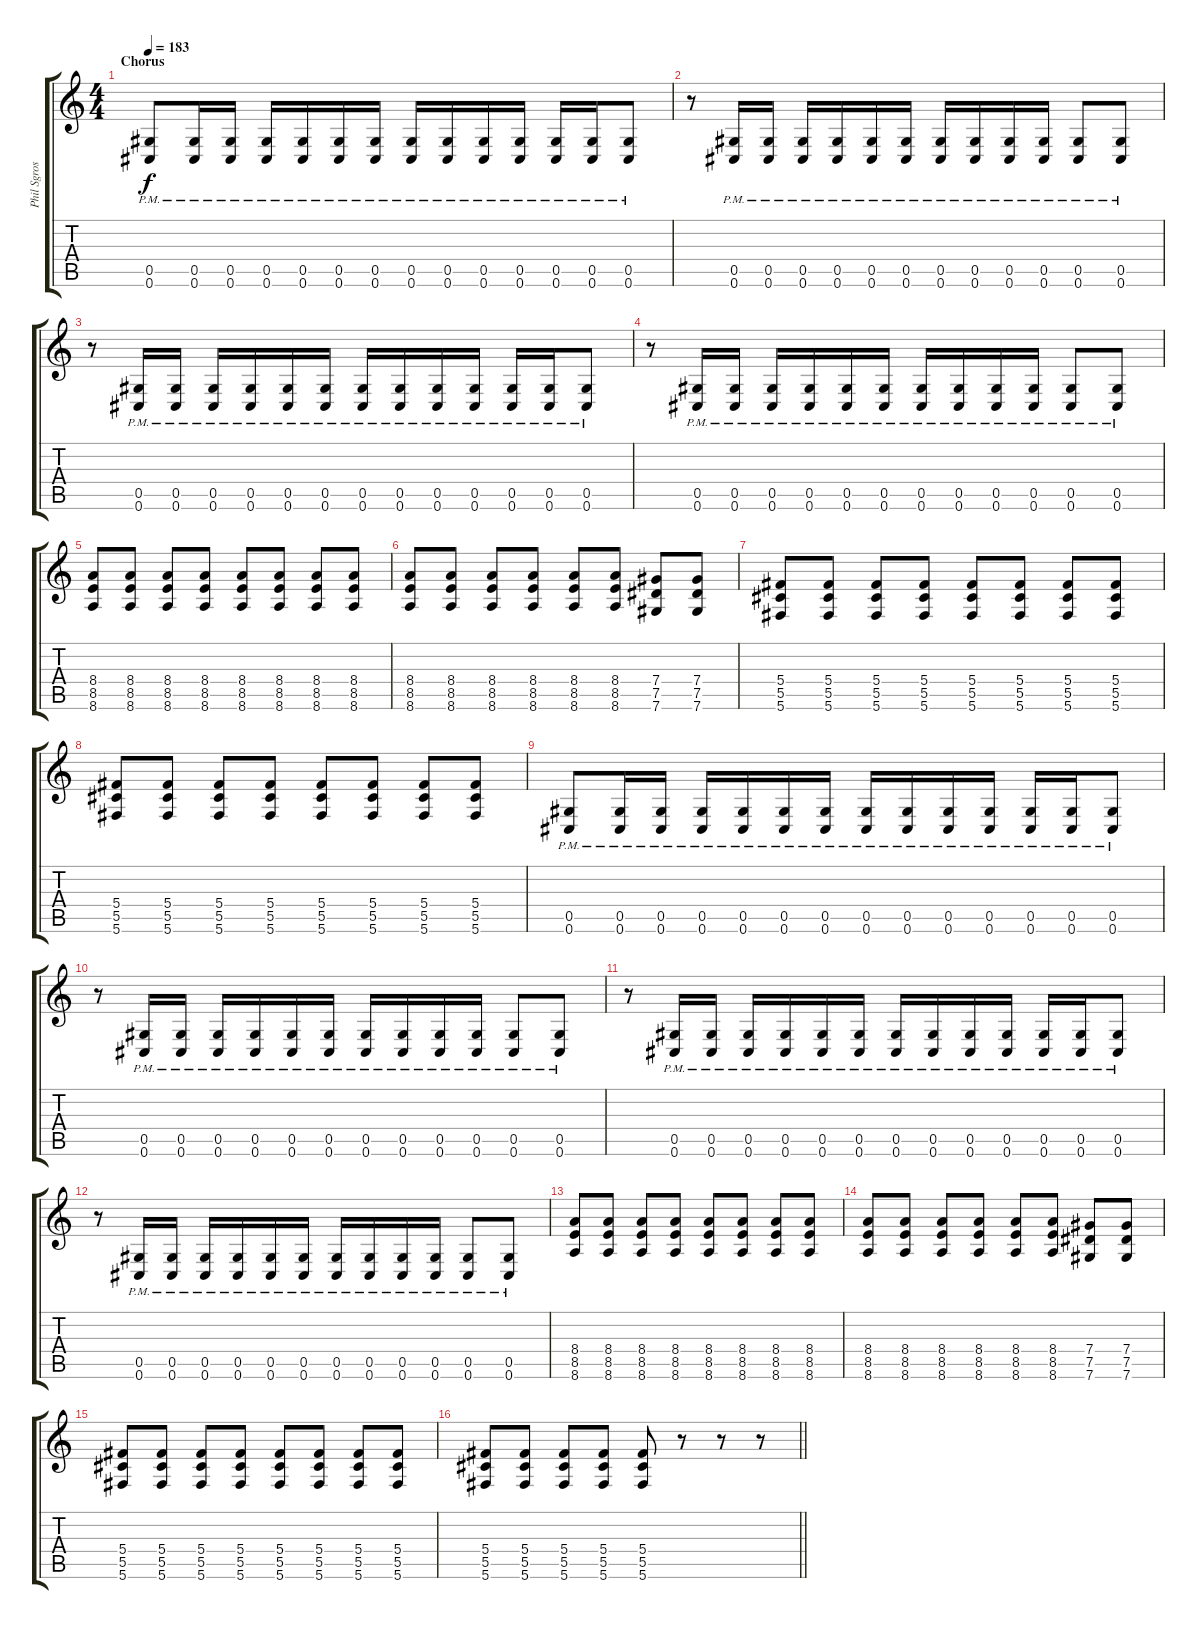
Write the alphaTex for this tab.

\track ("Phil Sgrosso" "Phil Sgros") {instrument distortionguitar}
\staff {score tabs}
\tuning (Eb4 Bb3 Gb3 Db3 Ab2 Db2) {hide}
\ts (4 4)
\section ("" "Chorus")
\tempo 183
\clef g2
\ks c
(0.5{pm} 0.6{pm}).8{dy f} (0.5{pm} 0.6{pm}).16 (0.5{pm} 0.6{pm}).16 (0.5{pm} 0.6{pm}).16 (0.5{pm} 0.6{pm}).16 (0.5{pm} 0.6{pm}).16 (0.5{pm} 0.6{pm}).16 (0.5{pm} 0.6{pm}).16 (0.5{pm} 0.6{pm}).16 (0.5{pm} 0.6{pm}).16 (0.5{pm} 0.6{pm}).16 (0.5{pm} 0.6{pm}).16 (0.5{pm} 0.6{pm}).16 (0.5{pm} 0.6{pm}).8 |
r.8 (0.5{pm} 0.6{pm}).16 (0.5{pm} 0.6{pm}).16 (0.5{pm} 0.6{pm}).16 (0.5{pm} 0.6{pm}).16 (0.5{pm} 0.6{pm}).16 (0.5{pm} 0.6{pm}).16 (0.5{pm} 0.6{pm}).16 (0.5{pm} 0.6{pm}).16 (0.5{pm} 0.6{pm}).16 (0.5{pm} 0.6{pm}).16 (0.5{pm} 0.6{pm}).8 (0.5{pm} 0.6{pm}).8 |
r.8 (0.5{pm} 0.6{pm}).16 (0.5{pm} 0.6{pm}).16 (0.5{pm} 0.6{pm}).16 (0.5{pm} 0.6{pm}).16 (0.5{pm} 0.6{pm}).16 (0.5{pm} 0.6{pm}).16 (0.5{pm} 0.6{pm}).16 (0.5{pm} 0.6{pm}).16 (0.5{pm} 0.6{pm}).16 (0.5{pm} 0.6{pm}).16 (0.5{pm} 0.6{pm}).16 (0.5{pm} 0.6{pm}).16 (0.5{pm} 0.6{pm}).8 |
r.8 (0.5{pm} 0.6{pm}).16 (0.5{pm} 0.6{pm}).16 (0.5{pm} 0.6{pm}).16 (0.5{pm} 0.6{pm}).16 (0.5{pm} 0.6{pm}).16 (0.5{pm} 0.6{pm}).16 (0.5{pm} 0.6{pm}).16 (0.5{pm} 0.6{pm}).16 (0.5{pm} 0.6{pm}).16 (0.5{pm} 0.6{pm}).16 (0.5{pm} 0.6{pm}).8 (0.5{pm} 0.6{pm}).8 |
(8.4 8.5 8.6).8 (8.4 8.5 8.6).8 (8.4 8.5 8.6).8 (8.4 8.5 8.6).8 (8.4 8.5 8.6).8 (8.4 8.5 8.6).8 (8.4 8.5 8.6).8 (8.4 8.5 8.6).8 |
(8.4 8.5 8.6).8 (8.4 8.5 8.6).8 (8.4 8.5 8.6).8 (8.4 8.5 8.6).8 (8.4 8.5 8.6).8 (8.4 8.5 8.6).8 (7.4 7.5 7.6).8 (7.4 7.5 7.6).8 |
(5.4 5.5 5.6).8 (5.4 5.5 5.6).8 (5.4 5.5 5.6).8 (5.4 5.5 5.6).8 (5.4 5.5 5.6).8 (5.4 5.5 5.6).8 (5.4 5.5 5.6).8 (5.4 5.5 5.6).8 |
(5.4 5.5 5.6).8 (5.4 5.5 5.6).8 (5.4 5.5 5.6).8 (5.4 5.5 5.6).8 (5.4 5.5 5.6).8 (5.4 5.5 5.6).8 (5.4 5.5 5.6).8 (5.4 5.5 5.6).8 |
(0.5{pm} 0.6{pm}).8 (0.5{pm} 0.6{pm}).16 (0.5{pm} 0.6{pm}).16 (0.5{pm} 0.6{pm}).16 (0.5{pm} 0.6{pm}).16 (0.5{pm} 0.6{pm}).16 (0.5{pm} 0.6{pm}).16 (0.5{pm} 0.6{pm}).16 (0.5{pm} 0.6{pm}).16 (0.5{pm} 0.6{pm}).16 (0.5{pm} 0.6{pm}).16 (0.5{pm} 0.6{pm}).16 (0.5{pm} 0.6{pm}).16 (0.5{pm} 0.6{pm}).8 |
r.8 (0.5{pm} 0.6{pm}).16 (0.5{pm} 0.6{pm}).16 (0.5{pm} 0.6{pm}).16 (0.5{pm} 0.6{pm}).16 (0.5{pm} 0.6{pm}).16 (0.5{pm} 0.6{pm}).16 (0.5{pm} 0.6{pm}).16 (0.5{pm} 0.6{pm}).16 (0.5{pm} 0.6{pm}).16 (0.5{pm} 0.6{pm}).16 (0.5{pm} 0.6{pm}).8 (0.5{pm} 0.6{pm}).8 |
r.8 (0.5{pm} 0.6{pm}).16 (0.5{pm} 0.6{pm}).16 (0.5{pm} 0.6{pm}).16 (0.5{pm} 0.6{pm}).16 (0.5{pm} 0.6{pm}).16 (0.5{pm} 0.6{pm}).16 (0.5{pm} 0.6{pm}).16 (0.5{pm} 0.6{pm}).16 (0.5{pm} 0.6{pm}).16 (0.5{pm} 0.6{pm}).16 (0.5{pm} 0.6{pm}).16 (0.5{pm} 0.6{pm}).16 (0.5{pm} 0.6{pm}).8 |
r.8 (0.5{pm} 0.6{pm}).16 (0.5{pm} 0.6{pm}).16 (0.5{pm} 0.6{pm}).16 (0.5{pm} 0.6{pm}).16 (0.5{pm} 0.6{pm}).16 (0.5{pm} 0.6{pm}).16 (0.5{pm} 0.6{pm}).16 (0.5{pm} 0.6{pm}).16 (0.5{pm} 0.6{pm}).16 (0.5{pm} 0.6{pm}).16 (0.5{pm} 0.6{pm}).8 (0.5{pm} 0.6{pm}).8 |
(8.4 8.5 8.6).8 (8.4 8.5 8.6).8 (8.4 8.5 8.6).8 (8.4 8.5 8.6).8 (8.4 8.5 8.6).8 (8.4 8.5 8.6).8 (8.4 8.5 8.6).8 (8.4 8.5 8.6).8 |
(8.4 8.5 8.6).8 (8.4 8.5 8.6).8 (8.4 8.5 8.6).8 (8.4 8.5 8.6).8 (8.4 8.5 8.6).8 (8.4 8.5 8.6).8 (7.4 7.5 7.6).8 (7.4 7.5 7.6).8 |
(5.4 5.5 5.6).8 (5.4 5.5 5.6).8 (5.4 5.5 5.6).8 (5.4 5.5 5.6).8 (5.4 5.5 5.6).8 (5.4 5.5 5.6).8 (5.4 5.5 5.6).8 (5.4 5.5 5.6).8 |
\barLineRight lightlight
(5.4 5.5 5.6).8 (5.4 5.5 5.6).8 (5.4 5.5 5.6).8 (5.4 5.5 5.6).8 (5.4 5.5 5.6).8 r.8 r.8 r.8
